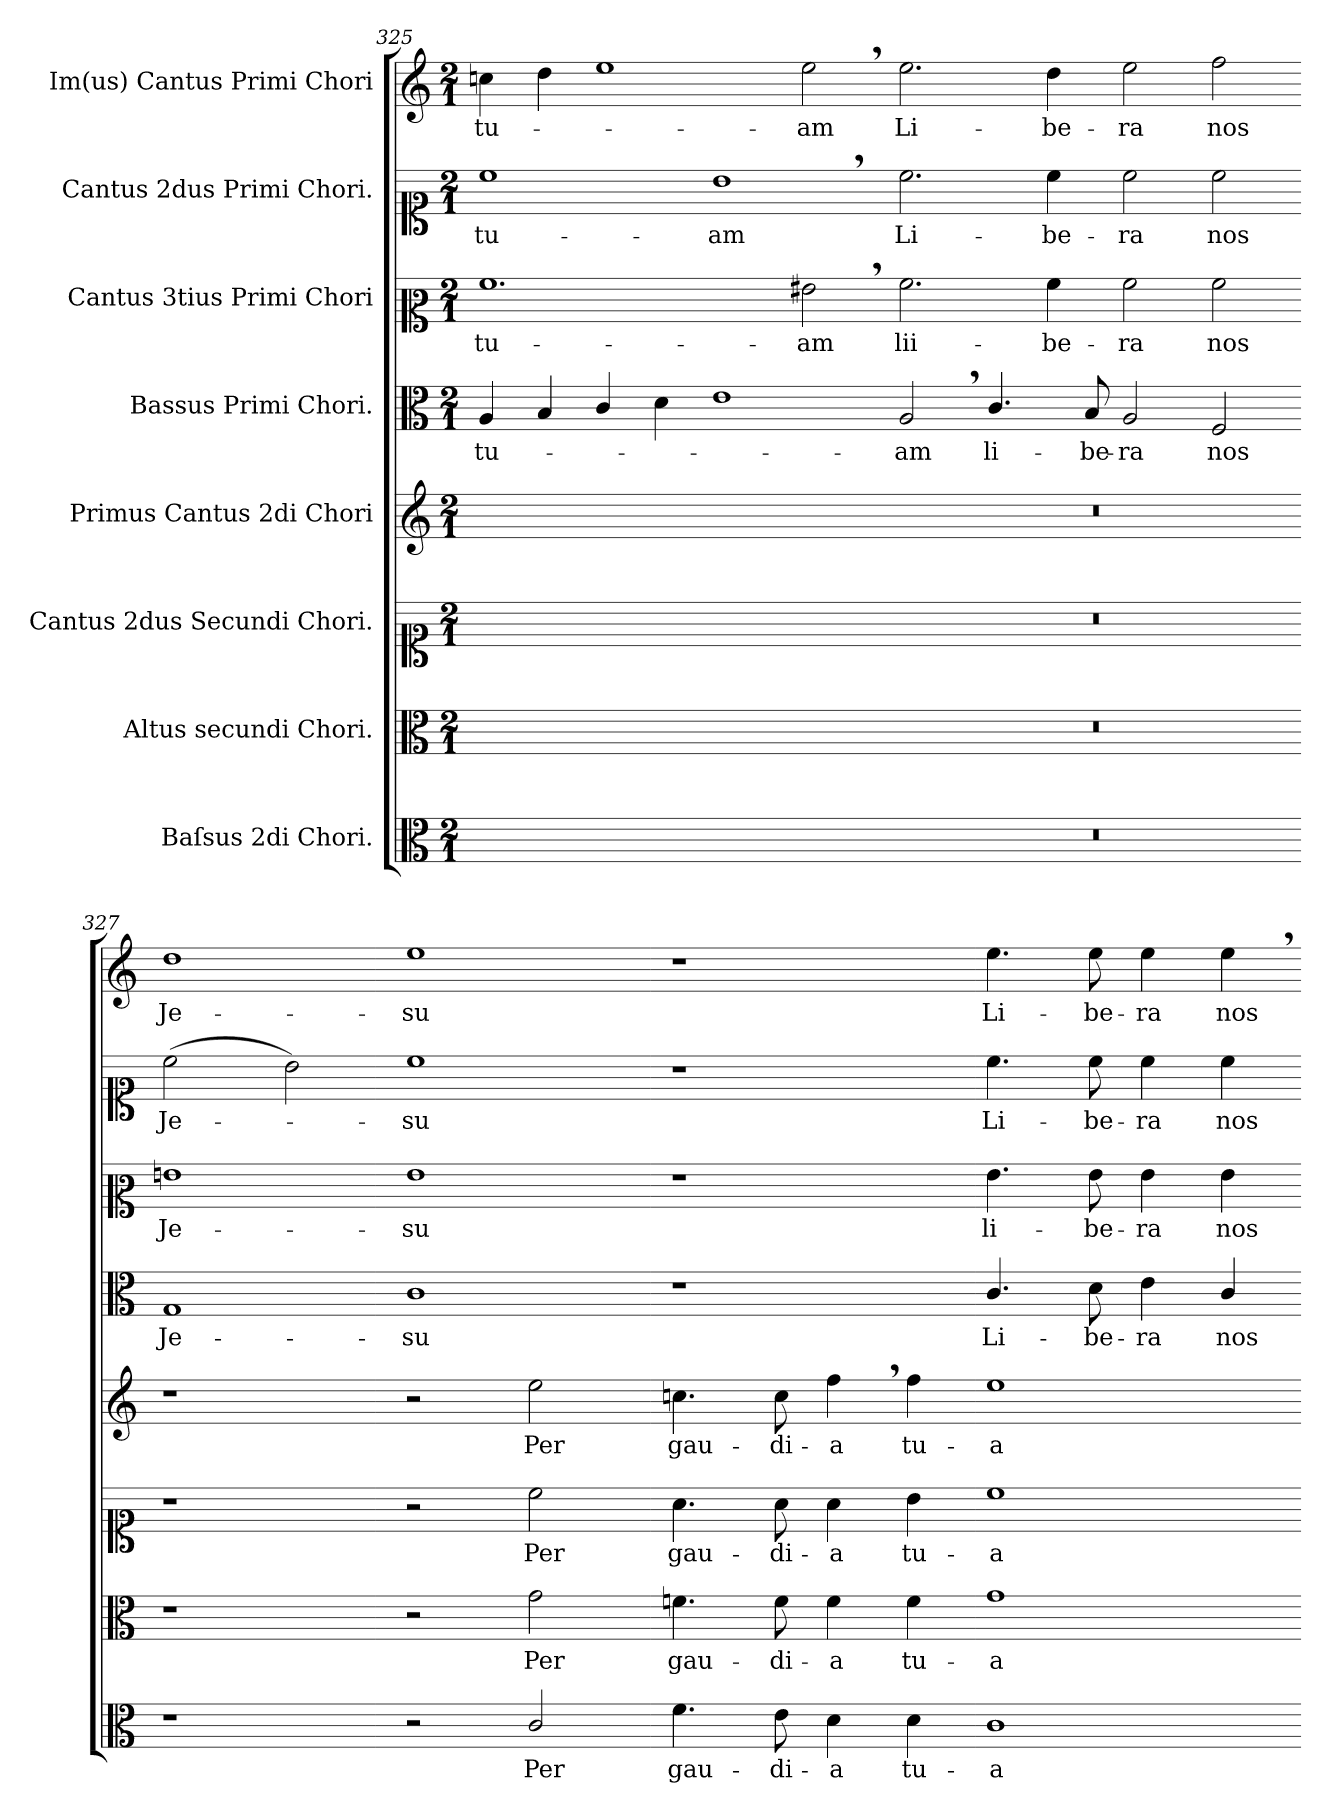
**kern	**text	**kern	**text	**kern	**text	**kern	**text	**kern	**text	**kern	**text	**kern	**text	**kern	**text
*part8	*part8	*part7	*part7	*part6	*part6	*part5	*part5	*part4	*part4	*part3	*part3	*part2	*part2	*part1	*part1
*staff8	*staff8	*staff7	*staff7	*staff6	*staff6	*staff5	*staff5	*staff4	*staff4	*staff3	*staff3	*staff2	*staff2	*staff1	*staff1
*I"Baſsus 2di Chori.	*	*I"Altus secundi Chori.	*	*I"Cantus 2dus Secundi Chori.	*	*I"Primus Cantus 2di Chori	*	*I"Bassus Primi Chori.	*	*I"Cantus 3tius Primi Chori	*	*I"Cantus 2dus Primi Chori.	*	*I"Im(us) Cantus Primi Chori	*
*clefC3	*	*clefC3	*	*clefC1	*	*clefG2	*	*clefC3	*	*clefC2	*	*clefC1	*	*clefG2	*
*k[]	*	*k[]	*	*k[]	*	*k[]	*	*k[]	*	*k[]	*	*k[]	*	*k[]	*
*M2/1	*	*M2/1	*	*M2/1	*	*M2/1	*	*M2/1	*	*M2/1	*	*M2/1	*	*M2/1	*
=325	=325	=325	=325	=325	=325	=325	=325	=325	=325	=325	=325	=325	=325	=325	=325
0ryy	.	0ryy	.	0ryy	.	0ryy	.	4A/	tu-	1.a	tu-	1cc	tu-	4ccn\	tu-
.	.	.	.	.	.	.	.	4B/	.	.	.	.	.	4dd\	.
.	.	.	.	.	.	.	.	4c/	.	.	.	.	.	1ee	.
.	.	.	.	.	.	.	.	4d\	.	.	.	.	.	.	.
.	.	.	.	.	.	.	.	1e	.	.	.	1b,<	-am	.	.
.	.	.	.	.	.	.	.	.	.	2g#X,<\	-am	.	.	2ee,<\	-am
=326-	=326-	=326-	=326-	=326-	=326-	=326-	=326-	=326-	=326-	=326-	=326-	=326-	=326-	=326-	=326-
0r	.	0r	.	0r	.	0r	.	2A,</	-am	2.a\	lii-	2.cc\	Li-	2.ee\	Li-
.	.	.	.	.	.	.	.	4.c/	li-	.	.	.	.	.	.
.	.	.	.	.	.	.	.	.	.	4a\	-be-	4cc\	-be-	4dd\	-be-
.	.	.	.	.	.	.	.	8B/	-be-	.	.	.	.	.	.
.	.	.	.	.	.	.	.	2A/	-ra	2a\	-ra	2cc\	-ra	2ee\	-ra
.	.	.	.	.	.	.	.	2F/	nos	2a\	nos	2cc\	nos	2ff\	nos
=327-	=327-	=327-	=327-	=327-	=327-	=327-	=327-	=327-	=327-	=327-	=327-	=327-	=327-	=327-	=327-
1r	.	1r	.	1r	.	1r	.	1G	Je-	1gn	Je-	(2cc\	Je-	1dd	Je-
.	.	.	.	.	.	.	.	.	.	.	.	2b\)	.	.	.
2r	.	2r	.	2r	.	2r	.	1c	-su	1g	-su	1cc	-su	1ee	-su
2c/	Per	2g\	Per	2cc\	Per	2ee\	Per	.	.	.	.	.	.	.	.
=328-	=328-	=328-	=328-	=328-	=328-	=328-	=328-	=328-	=328-	=328-	=328-	=328-	=328-	=328-	=328-
4.f\	gau-	4.fn\	gau-	4.a\	gau-	4.ccn\	gau-	1r	.	1r	.	1r	.	1r	.
8e\	-di-	8f\	-di-	8a\	-di-	8cc\	-di-	.	.	.	.	.	.	.	.
4d\	-a	4f\	-a	4a\	-a	4ff,<\	-a	.	.	.	.	.	.	.	.
4d\	tu-	4f\	tu-	4b\	tu-	4ff\	tu-	.	.	.	.	.	.	.	.
1c	-a	1g	-a	1cc	-a	1ee	-a	4.c/	Li-	4.g\	li-	4.cc\	Li-	4.ee\	Li-
.	.	.	.	.	.	.	.	8d\	-be-	8g\	-be-	8cc\	-be-	8ee\	-be-
.	.	.	.	.	.	.	.	4e\	-ra	4g\	-ra	4cc\	-ra	4ee\	-ra
.	.	.	.	.	.	.	.	4c/	nos	4g\	nos	4cc\	nos	4ee,<\	nos
=-	=-	=-	=-	=-	=-	=-	=-	=-	=-	=-	=-	=-	=-	=-	=-
*-	*-	*-	*-	*-	*-	*-	*-	*-	*-	*-	*-	*-	*-	*-	*-
